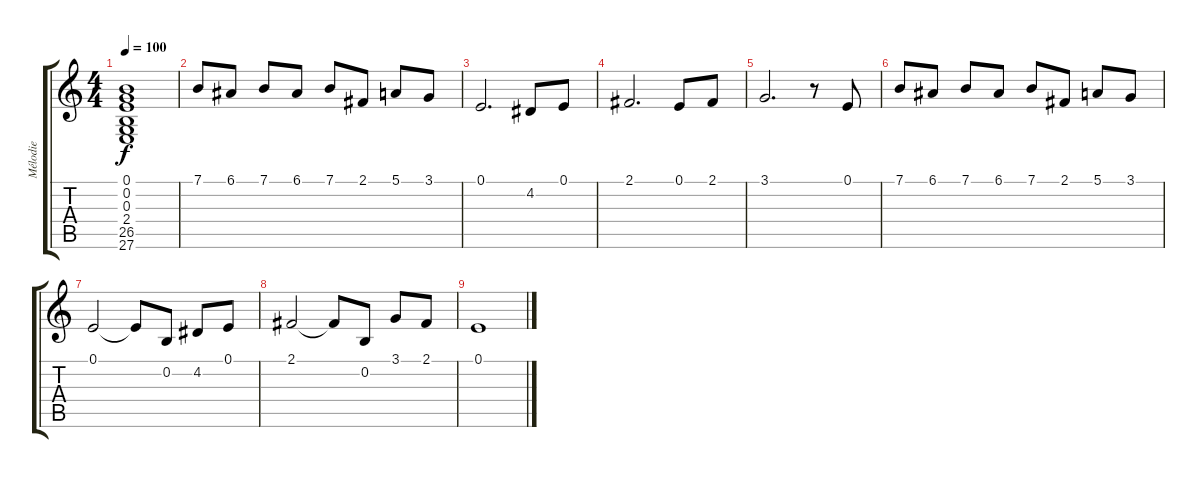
\track ("Mélodie" "Mélodie") {instrument acousticgrandpiano}
\staff {score tabs}
\tuning (E4 B3 G3 D3 A2 E2) {hide}
\ts (4 4)
\tempo 100
\clef g2
\ks c
(0.1 0.2 0.3 2.4 26.5 27.6).1{dy f instrument acousticgrandpiano} |
7.1.8 6.1.8 7.1.8 6.1.8 7.1.8 2.1.8 5.1.8 3.1.8 |
0.1.2{d} 4.2.8 0.1.8 |
2.1.2{d} 0.1.8 2.1.8 |
3.1.2{d} r.8 0.1.8 |
7.1.8 6.1.8 7.1.8 6.1.8 7.1.8 2.1.8 5.1.8 3.1.8 |
0.1.2 0.1{t}.8 0.2.8 4.2.8 0.1.8 |
2.1.2 2.1{t}.8 0.2.8 3.1.8 2.1.8 |
0.1.1
